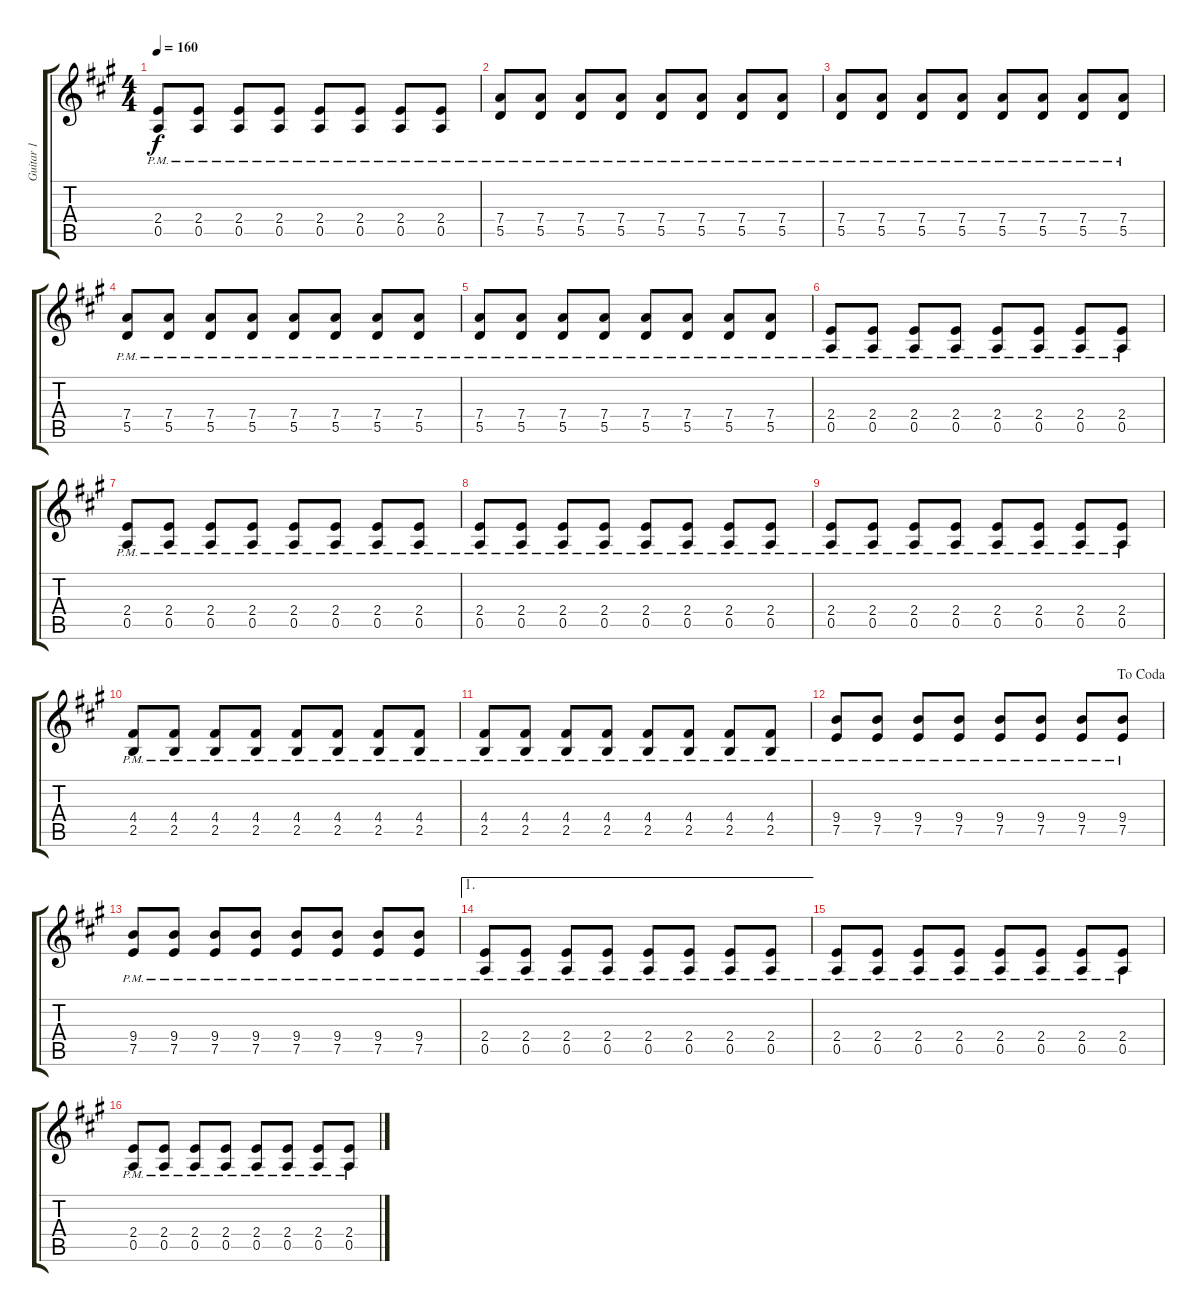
\track ("Guitar 1" "Guitar 1") {instrument overdrivenguitar}
\staff {score tabs}
\tuning (E4 B3 G3 D3 A2 E2) {hide}
\ts (4 4)
\tempo 160
\clef g2
\ks a
(2.4{pm} 0.5{pm}).8{dy f} (2.4{pm} 0.5{pm}).8 (2.4{pm} 0.5{pm}).8 (2.4{pm} 0.5{pm}).8 (2.4{pm} 0.5{pm}).8 (2.4{pm} 0.5{pm}).8 (2.4{pm} 0.5{pm}).8 (2.4{pm} 0.5{pm}).8 |
(7.4{pm} 5.5{pm}).8 (7.4{pm} 5.5{pm}).8 (7.4{pm} 5.5{pm}).8 (7.4{pm} 5.5{pm}).8 (7.4{pm} 5.5{pm}).8 (7.4{pm} 5.5{pm}).8 (7.4{pm} 5.5{pm}).8 (7.4{pm} 5.5{pm}).8 |
(7.4{pm} 5.5{pm}).8 (7.4{pm} 5.5{pm}).8 (7.4{pm} 5.5{pm}).8 (7.4{pm} 5.5{pm}).8 (7.4{pm} 5.5{pm}).8 (7.4{pm} 5.5{pm}).8 (7.4{pm} 5.5{pm}).8 (7.4{pm} 5.5{pm}).8 |
(7.4{pm} 5.5{pm}).8 (7.4{pm} 5.5{pm}).8 (7.4{pm} 5.5{pm}).8 (7.4{pm} 5.5{pm}).8 (7.4{pm} 5.5{pm}).8 (7.4{pm} 5.5{pm}).8 (7.4{pm} 5.5{pm}).8 (7.4{pm} 5.5{pm}).8 |
(7.4{pm} 5.5{pm}).8 (7.4{pm} 5.5{pm}).8 (7.4{pm} 5.5{pm}).8 (7.4{pm} 5.5{pm}).8 (7.4{pm} 5.5{pm}).8 (7.4{pm} 5.5{pm}).8 (7.4{pm} 5.5{pm}).8 (7.4{pm} 5.5{pm}).8 |
(2.4{pm} 0.5{pm}).8 (2.4{pm} 0.5{pm}).8 (2.4{pm} 0.5{pm}).8 (2.4{pm} 0.5{pm}).8 (2.4{pm} 0.5{pm}).8 (2.4{pm} 0.5{pm}).8 (2.4{pm} 0.5{pm}).8 (2.4{pm} 0.5{pm}).8 |
(2.4{pm} 0.5{pm}).8 (2.4{pm} 0.5{pm}).8 (2.4{pm} 0.5{pm}).8 (2.4{pm} 0.5{pm}).8 (2.4{pm} 0.5{pm}).8 (2.4{pm} 0.5{pm}).8 (2.4{pm} 0.5{pm}).8 (2.4{pm} 0.5{pm}).8 |
(2.4{pm} 0.5{pm}).8 (2.4{pm} 0.5{pm}).8 (2.4{pm} 0.5{pm}).8 (2.4{pm} 0.5{pm}).8 (2.4{pm} 0.5{pm}).8 (2.4{pm} 0.5{pm}).8 (2.4{pm} 0.5{pm}).8 (2.4{pm} 0.5{pm}).8 |
(2.4{pm} 0.5{pm}).8 (2.4{pm} 0.5{pm}).8 (2.4{pm} 0.5{pm}).8 (2.4{pm} 0.5{pm}).8 (2.4{pm} 0.5{pm}).8 (2.4{pm} 0.5{pm}).8 (2.4{pm} 0.5{pm}).8 (2.4{pm} 0.5{pm}).8 |
(4.4{pm} 2.5{pm}).8 (4.4{pm} 2.5{pm}).8 (4.4{pm} 2.5{pm}).8 (4.4{pm} 2.5{pm}).8 (4.4{pm} 2.5{pm}).8 (4.4{pm} 2.5{pm}).8 (4.4{pm} 2.5{pm}).8 (4.4{pm} 2.5{pm}).8 |
(4.4{pm} 2.5{pm}).8 (4.4{pm} 2.5{pm}).8 (4.4{pm} 2.5{pm}).8 (4.4{pm} 2.5{pm}).8 (4.4{pm} 2.5{pm}).8 (4.4{pm} 2.5{pm}).8 (4.4{pm} 2.5{pm}).8 (4.4{pm} 2.5{pm}).8 |
\jump dacoda
(9.4{pm} 7.5{pm}).8 (9.4{pm} 7.5{pm}).8 (9.4{pm} 7.5{pm}).8 (9.4{pm} 7.5{pm}).8 (9.4{pm} 7.5{pm}).8 (9.4{pm} 7.5{pm}).8 (9.4{pm} 7.5{pm}).8 (9.4{pm} 7.5{pm}).8 |
(9.4{pm} 7.5{pm}).8 (9.4{pm} 7.5{pm}).8 (9.4{pm} 7.5{pm}).8 (9.4{pm} 7.5{pm}).8 (9.4{pm} 7.5{pm}).8 (9.4{pm} 7.5{pm}).8 (9.4{pm} 7.5{pm}).8 (9.4{pm} 7.5{pm}).8 |
\ae 1
(2.4{pm} 0.5{pm}).8 (2.4{pm} 0.5{pm}).8 (2.4{pm} 0.5{pm}).8 (2.4{pm} 0.5{pm}).8 (2.4{pm} 0.5{pm}).8 (2.4{pm} 0.5{pm}).8 (2.4{pm} 0.5{pm}).8 (2.4{pm} 0.5{pm}).8 |
(2.4{pm} 0.5{pm}).8 (2.4{pm} 0.5{pm}).8 (2.4{pm} 0.5{pm}).8 (2.4{pm} 0.5{pm}).8 (2.4{pm} 0.5{pm}).8 (2.4{pm} 0.5{pm}).8 (2.4{pm} 0.5{pm}).8 (2.4{pm} 0.5{pm}).8 |
(2.4{pm} 0.5{pm}).8 (2.4{pm} 0.5{pm}).8 (2.4{pm} 0.5{pm}).8 (2.4{pm} 0.5{pm}).8 (2.4{pm} 0.5{pm}).8 (2.4{pm} 0.5{pm}).8 (2.4{pm} 0.5{pm}).8 (2.4{pm} 0.5{pm}).8
